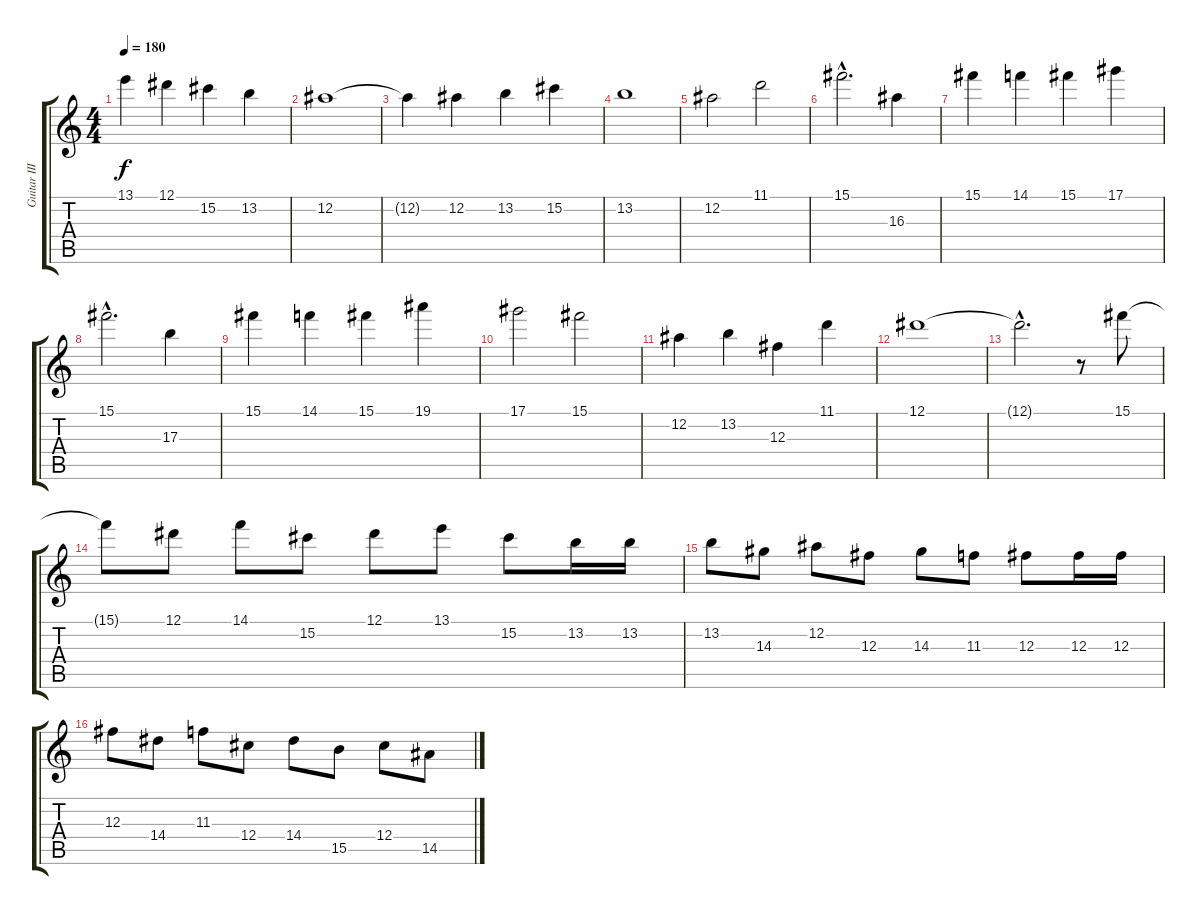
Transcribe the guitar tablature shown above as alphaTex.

\track ("Guitar III" "Guitar III") {instrument distortionguitar}
\staff {score tabs}
\tuning (Eb4 Bb3 Gb3 Db3 Ab2 Db2) {hide}
\ts (4 4)
\tempo 180
\clef g2
\ks c
13.1.4{dy f} 12.1.4 15.2.4 13.2.4 |
12.2.1 |
12.2{t}.4 12.2.4 13.2.4 15.2.4 |
13.2.1 |
12.2.2 11.1.2 |
15.1{hac}.2{d} 16.3.4 |
15.1.4 14.1.4 15.1.4 17.1.4 |
15.1{hac}.2{d} 17.3.4 |
15.1.4 14.1.4 15.1.4 19.1.4 |
17.1.2 15.1.2 |
12.2.4 13.2.4 12.3.4 11.1.4 |
12.1.1 |
12.1{hac t}.2{d} r.8 15.1.8 |
15.1{t}.8 12.1.8 14.1.8 15.2.8 12.1.8 13.1.8 15.2.8 13.2.16 13.2.16 |
13.2.8 14.3.8 12.2.8 12.3.8 14.3.8 11.3.8 12.3.8 12.3.16 12.3.16 |
12.3.8 14.4.8 11.3.8 12.4.8 14.4.8 15.5.8 12.4.8 14.5.8
